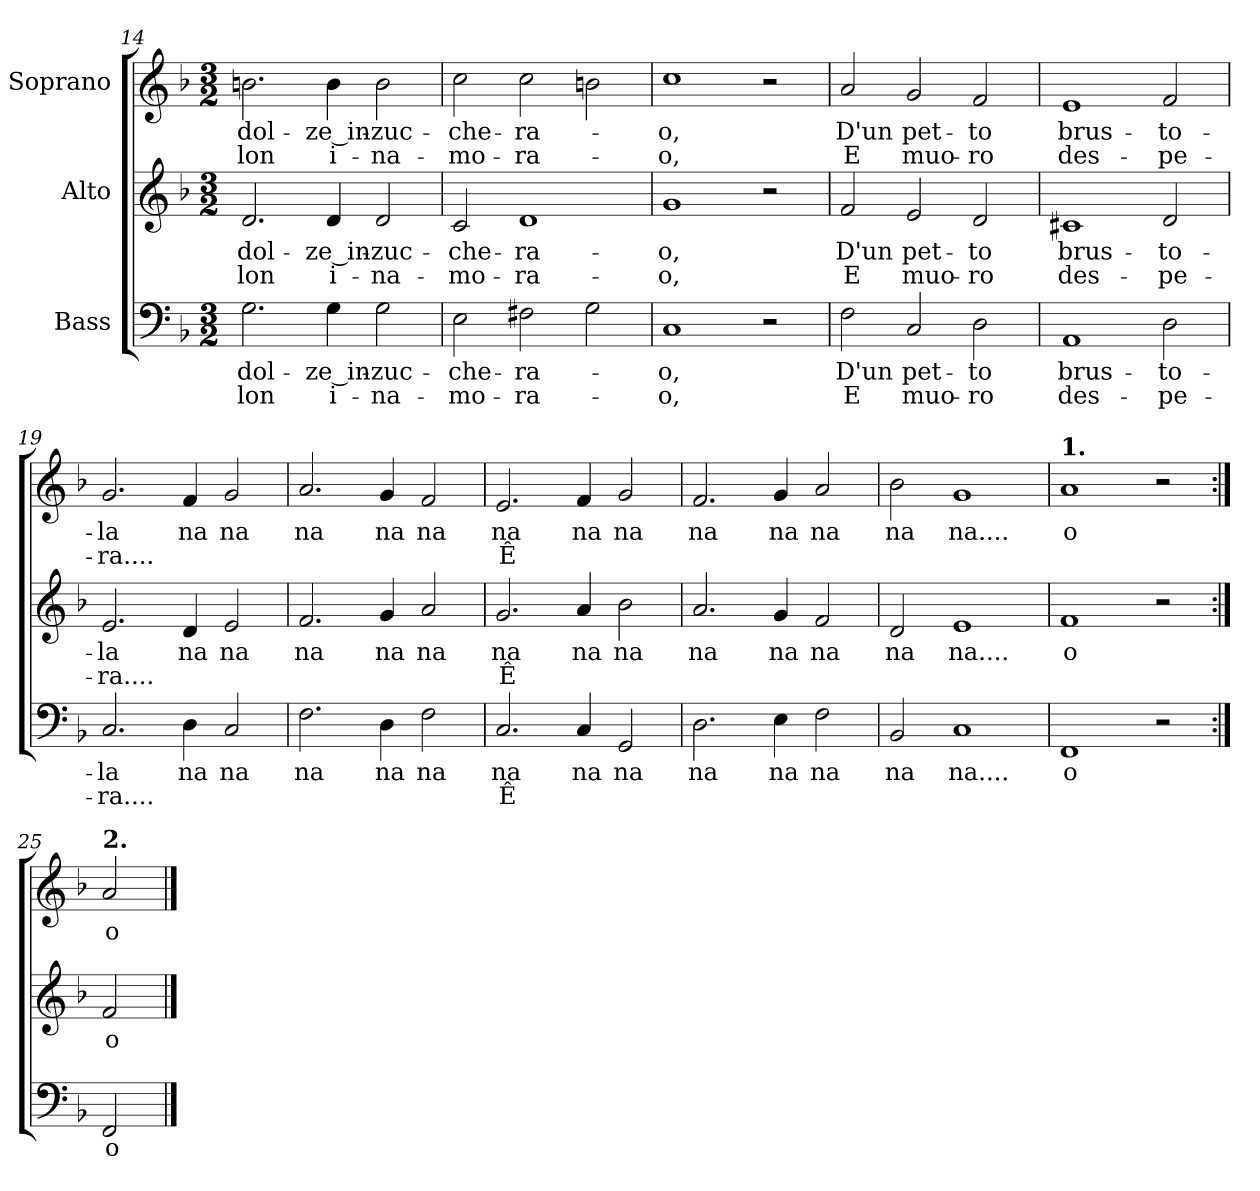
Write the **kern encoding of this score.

**kern	**text	**text	**kern	**text	**text	**kern	**text	**text
*part3	*part3	*part3	*part2	*part2	*part2	*part1	*part1	*part1
*staff3	*staff3	*staff3	*staff2	*staff2	*staff2	*staff1	*staff1	*staff1
*I"Bass	*	*	*I"Alto	*	*	*I"Soprano	*	*
*clefF4	*	*	*clefG2	*	*	*clefG2	*	*
*k[b-]	*	*	*k[b-]	*	*	*k[b-]	*	*
*d:	*	*	*d:	*	*	*d:	*	*
*M3/2	*	*	*M3/2	*	*	*M3/2	*	*
=14	=14	=14	=14	=14	=14	=14	=14	=14
2.G\	dol-	-lon	2.d/	dol-	-lon	2.bn\	dol-	-lon
4G\	-ze_in-	i-	4d/	-ze_in-	i-	4b\	-ze_in-	i-
2G\	-zuc-	-na-	2d/	-zuc-	-na-	2b\	-zuc-	-na-
=15	=15	=15	=15	=15	=15	=15	=15	=15
2E\	-che-	-mo-	2c/	-che-	-mo-	2cc\	-che-	-mo-
2F#X\	-ra-	-ra-	1d	-ra-	-ra-	2cc\	-ra-	-ra-
2G\	.	.	.	.	.	2bn\	.	.
!!LO:PB:g=z
=16	=16	=16	=16	=16	=16	=16	=16	=16
1C	-o,	-o,	1g	-o,	-o,	1cc	-o,	-o,
2r	.	.	2r	.	.	2r	.	.
=17	=17	=17	=17	=17	=17	=17	=17	=17
2F\	D'un	E	2f/	D'un	E	2a/	D'un	E
2C/	pet-	muo-	2e/	pet-	muo-	2g/	pet-	muo-
2D\	-to	-ro	2d/	-to	-ro	2f/	-to	-ro
=18	=18	=18	=18	=18	=18	=18	=18	=18
1AA	brus-	des-	1c#X	brus-	des-	1e	brus-	des-
2D\	-to-	-pe-	2d/	-to-	-pe-	2f/	-to-	-pe-
=19	=19	=19	=19	=19	=19	=19	=19	=19
2.C/	-la	-ra....	2.e/	-la	-ra....	2.g/	-la	-ra....
4D\	na	.	4d/	na	.	4f/	na	.
2C/	na	.	2e/	na	.	2g/	na	.
=20	=20	=20	=20	=20	=20	=20	=20	=20
2.F\	na	.	2.f/	na	.	2.a/	na	.
4D\	na	.	4g/	na	.	4g/	na	.
2F\	na	.	2a/	na	.	2f/	na	.
!!LO:LB:g=z
=21	=21	=21	=21	=21	=21	=21	=21	=21
2.C/	na	Ê	2.g/	na	Ê	2.e/	na	Ê
4C/	na	.	4a/	na	.	4f/	na	.
2GG/	na	.	2b-\	na	.	2g/	na	.
=22	=22	=22	=22	=22	=22	=22	=22	=22
2.D\	na	.	2.a/	na	.	2.f/	na	.
4E\	na	.	4g/	na	.	4g/	na	.
2F\	na	.	2f/	na	.	2a/	na	.
=23	=23	=23	=23	=23	=23	=23	=23	=23
2BB-/	na	.	2d/	na	.	2b-\	na	.
1C	na....	.	1e	na....	.	1g	na....	.
=24	=24	=24	=24	=24	=24	=24	=24	=24
!	!	!	!	!	!	!LO:TX:a:B:t=1.	!	!
1FF	o	.	1f	o	.	1a	o	.
2r	.	.	2r	.	.	2r	.	.
=25:|!	=25:|!	=25:|!	=25:|!	=25:|!	=25:|!	=25:|!	=25:|!	=25:|!
!	!	!	!	!	!	!LO:TX:a:B:t=2.	!	!
2FF/	o	.	2f/	o	.	2a/	o	.
==	==	==	==	==	==	==	==	==
*-	*-	*-	*-	*-	*-	*-	*-	*-
